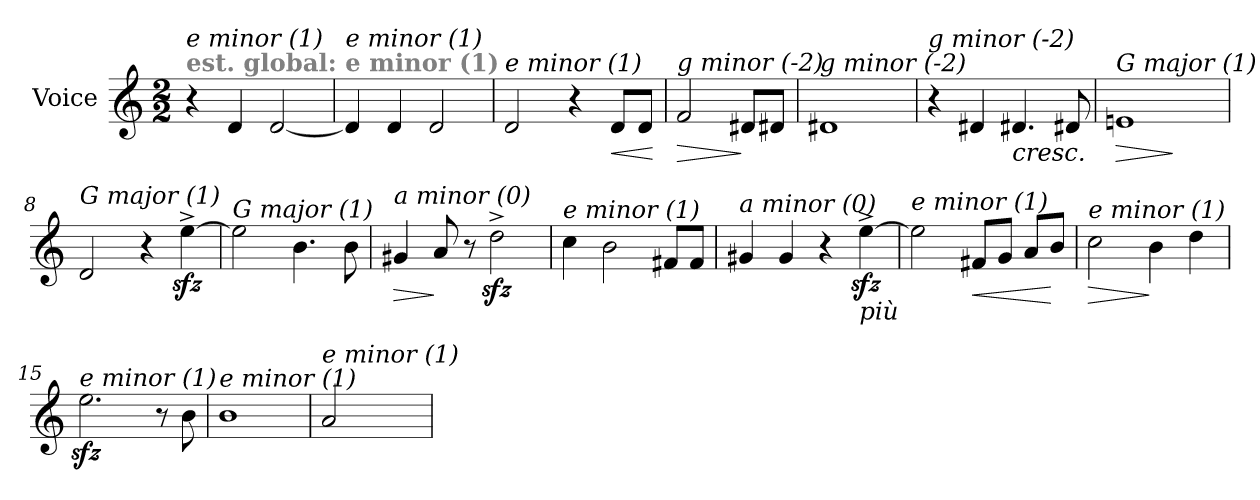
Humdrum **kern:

**kern	**dynam
*part1	*part1
*staff1	*staff1
*I"Voice	*
*I'V	*
*clefG2	*
*k[]	*
*C:	*
*M2/2	*
=1	=1
!LO:TX:a:B:color=#808080:t=est. global&colon; e minor (1)	!
!LO:TX:i:t=e minor (1)	!
4r	.
4d/	.
[2d/	.
=2	=2
!LO:TX:i:t=e minor (1)	!
4d/]	.
4d/	.
2d/	.
=3	=3
!LO:TX:i:t=e minor (1)	!
2d/	.
4r	.
!	!LO:HP:b
8d/L	<
8d/J	.
.	[
=4	=4
!LO:TX:i:t=g minor (-2)	!
!	!LO:HP:b
2f/	>
8d#Xi/L	]
8d#Xi/J	.
=5	=5
!LO:TX:i:t=g minor (-2)	!
1d#Xi	.
=6	=6
!LO:TX:i:t=g minor (-2)	!
4r	.
4d#Xi/	.
!	!LO:HP:b
4.d#Xi/	<
8d#Xi/	.
!!LO:LB:g=z
=7	=7
!LO:TX:i:t=G major (1)	!
!	!LO:HP:b
1en	>
.	[ ]
=8	=8
!LO:TX:i:t=G major (1)	!
2d/	.
4r	.
[4eezz<^>\	.
=9	=9
!LO:TX:i:t=G major (1)	!
2ee\]	.
4.b\	.
8b\	.
=10	=10
!LO:TX:i:t=a minor (0)	!
!	!LO:HP:b
4g#X/	>
8a/	]
8r	.
2ddzz<^>\	.
=11	=11
!LO:TX:i:t=e minor (1)	!
4cc\	.
2b\	.
8f#X/L	.
8f#/J	.
!!LO:LB:g=z
=12	=12
!LO:TX:i:t=a minor (0)	!
4g#X/	.
4g#/	.
4r	.
!LO:TX:b:i:t=più	!
[4eezz<^>\	.
=13	=13
!LO:TX:i:t=e minor (1)	!
2ee\]	.
!	!LO:HP:b
8f#X/L	<
8g/J	.
8a/L	.
8b/J	[
=14	=14
!LO:TX:i:t=e minor (1)	!
!	!LO:HP:b
2cc\	>
4b\	]
4dd\	.
=15	=15
!LO:TX:i:t=e minor (1)	!
2.eezz<\	.
8r	.
8b\	.
=16	=16
!LO:TX:i:t=e minor (1)	!
1b	.
=17	=17
!LO:TX:i:t=e minor (1)	!
2a/	.
=	=
*-	*-
